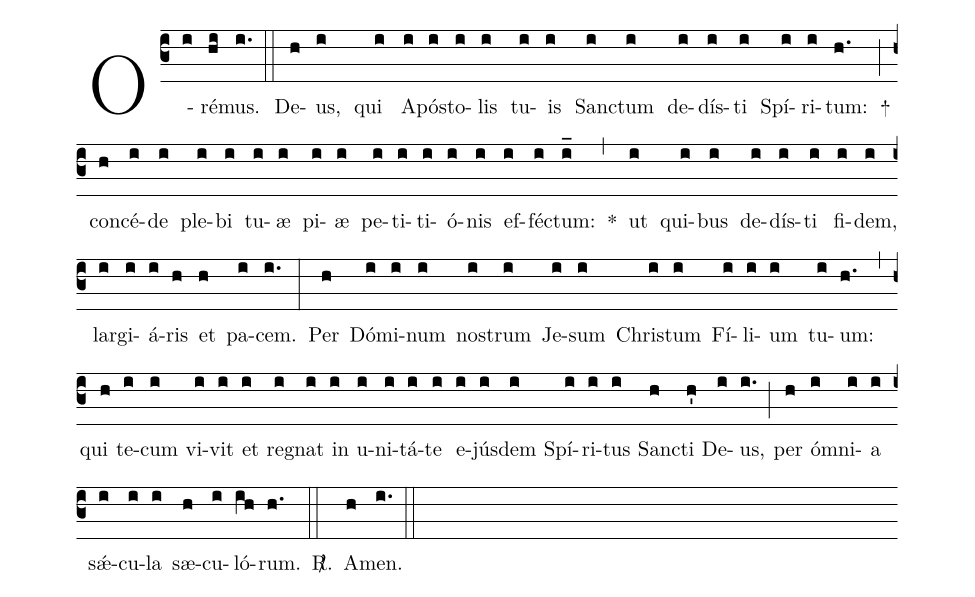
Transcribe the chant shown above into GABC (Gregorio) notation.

%%
(c3)
O(i)ré(hi)mus.(i.) (::)

De(h)us,(i) qui(i) A(i)pós(i)to(i)lis(i) tu(i)is(i) Sanc(i)tum(i) de(i)dís(i)ti(i) Spí(i)ri(i)tum:(h.) +(;)
con(h)cé(i)de(i) ple(i)bi(i) tu(i)æ(i) pi(i)æ(i) pe(i)ti(i)ti(i)ó(i)nis(i) ef(i)féc(i)tum:(i_) *(,)
ut(i) qui(i)bus(i) de(i)dís(i)ti(i) fi(i)dem,(i) lar(i)gi(i)á(i)ris(h) et(h) pa(i)cem.(i.) (:)

Per(h) Dó(i)mi(i)num(i) nos(i)trum(i) Je(i)sum(i) Chris(i)tum(i) Fí(i)li(i)um(i) tu(i)um:(h.) (,)

qui(h) te(i)cum(i) vi(i)vit(i) et(i) reg(i)nat(i) in(i) u(i)ni(i)tá(i)te(i) e(i)jús(i)dem(i)
Spí(i)ri(i)tus(i) San(h)cti(h') De(i)us,(i.) (;)
per(h) óm(i)ni(i)a(i) sǽ(i)cu(i)la(i) sæ(h)cu(i)ló(ih)rum.(h.) <sp>R/</sp>.(::)

A(h)men.(i.) (::)
